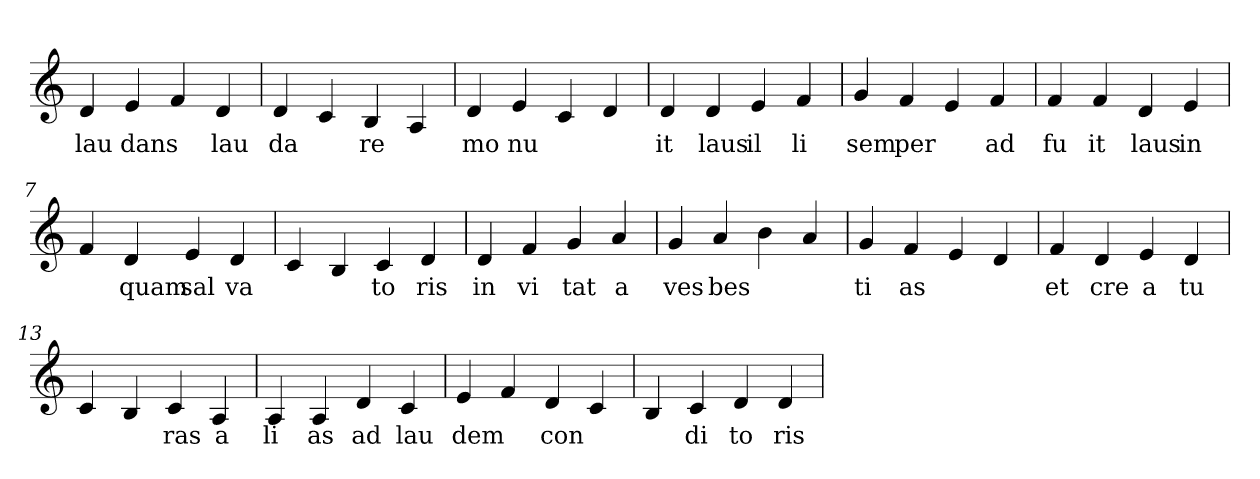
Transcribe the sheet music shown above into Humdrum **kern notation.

**kern	**text
*part1	*part1
*staff1	*staff1
*clefG2	*
=1	=1
4d	lau
4e	dans
4f	.
4d	lau
=2	=2
4d	da
4c	.
4B	re
4A	.
=3	=3
4d	mo
4e	nu
4c	.
4d	.
=4	=4
4d	it
4d	laus
4e	il
4f	li
=5	=5
4g	sem
4f	per
4e	.
4f	ad
=6	=6
4f	fu
4f	it
4d	laus
4e	in
=7	=7
4f	.
4d	quam
4e	sal
4d	va
=8	=8
4c	.
4B	.
4c	to
4d	ris
=9	=9
4d	in
4f	vi
4g	tat
4a	a
=10	=10
4g	ves
4a	bes
4b	.
4a	.
=11	=11
4g	ti
4f	as
4e	.
4d	.
=12	=12
4f	et
4d	cre
4e	a
4d	tu
=13	=13
4c	.
4B	.
4c	ras
4A	a
=14	=14
4A	li
4A	as
4d	ad
4c	lau
=15	=15
4e	dem
4f	.
4d	con
4c	.
=16	=16
4B	.
4c	di
4d	to
4d	ris
=	=
*-	*-
